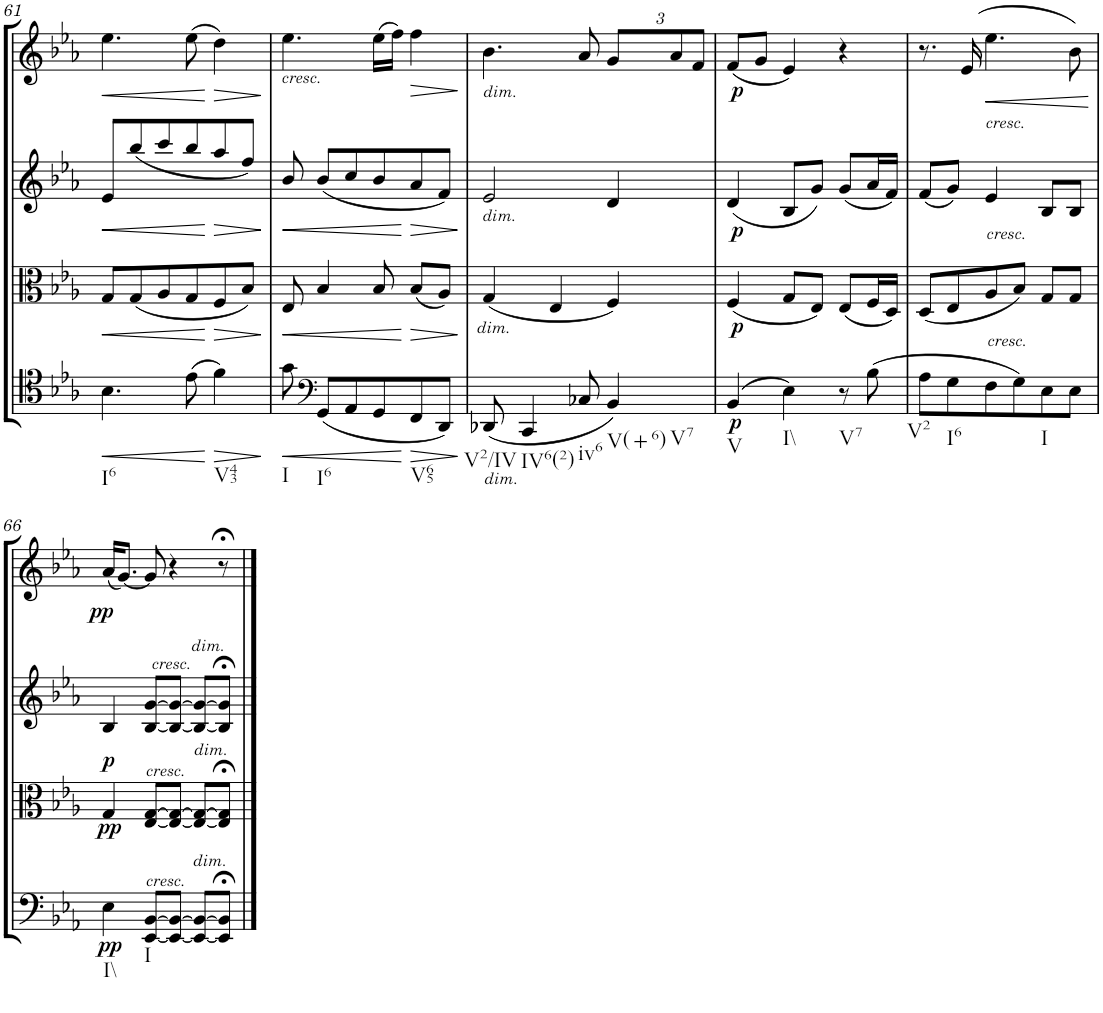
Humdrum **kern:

**kern	**dynam	**kern	**dynam	**kern	**dynam	**kern	**dynam
*part4	*part4	*part3	*part3	*part2	*part2	*part1	*part1
*staff4	*staff4	*staff3	*staff3	*staff2	*staff2	*staff1	*staff1
*I"Cello	*	*I"Viola	*	*I"2nd Violin	*	*I"1st Violin	*
*	*	*I'Vla	*	*I'Vln	*	*I'Vln	*
!!LO:PB:g=z
*clefC4	*	*clefC3	*	*clefG2	*	*clefG2	*
*k[b-e-a-]	*	*k[b-e-a-]	*	*k[b-e-a-]	*	*k[b-e-a-]	*
*E-:	*	*E-:	*	*E-:	*	*E-:	*
*M3/4	*	*M3/4	*	*M3/4	*	*M3/4	*
=61	=61	=61	=61	=61	=61	=61	=61
!LO:TX:b:t=I6	!	!	!	!	!	!	!
!	!LO:HP:b	!	!LO:HP:b	!	!LO:HP:b	!	!LO:HP:b
4.B-\	<	8G/L	<	8e-/L	<	4.ee-\	<
.	.	(8G/	.	(8bb-/	.	.	.
.	.	8A-/	.	8ccc/	.	.	.
(8e-\	.	8G/	.	8bb-/	.	(8ee-\	.
!LO:TX:b:t=V43	!	!	!	!	!	!	!
!	!LO:HP:b	!	!LO:HP:n=1:b	!	!LO:HP:n=1:b	!	!LO:HP:n=1:b
4f\)	>	8F/	[ >	8aa-/	[ >	4dd\)	[ >
.	.	8B-/J)	.	8ff/J)	.	.	.
.	[	.	]	.	]	.	]
=62	=62	=62	=62	=62	=62	=62	=62
!	!	!	!	!	!	!LO:TX:b:i:t=cresc.	!
!LO:TX:b:t=I	!	!	!	!	!	!	!
!	!LO:HP:b	!	!LO:HP:b	!	!LO:HP:b	!	!
8g\	<	8E-/	<	8b-/	<	4.ee-\	.
*clefF4	*	*	*	*	*	*	*
!LO:TX:b:t=I6	!	!	!	!	!	!	!
(8GG/L	.	4B-/	.	(8b-/L	.	.	.
8AA-/	.	.	.	8cc/	.	.	.
8GG/	.	8B-/	.	8b-/	.	(16ee-\LL	.
.	.	.	.	.	.	16ff\JJ)	.
!LO:TX:b:t=V65	!	!	!	!	!	!	!
!	!	!	!LO:HP:n=1:b	!	!LO:HP:n=1:b	!	!LO:HP:b
8FF/	]	(8B-/L	[ >	8a-/	[ >	4ff\	>
8DD/J)	.	8A-/J)	.	8f/J)	.	.	.
.	[	.	]	.	]	.	]
=63	=63	=63	=63	=63	=63	=63	=63
!	!	!	!	!	!	!LO:TX:b:i:t=dim.	!
!	!	!	!	!LO:TX:b:i:t=dim.	!	!	!
!	!	!LO:TX:b:i:t=dim.	!	!	!	!	!
!LO:TX:b:i:t=dim.	!	!	!	!	!	!	!
!LO:TX:b:t=V2/IV	!	!	!	!	!	!	!
(8DD-X/	.	(4G/	.	2e-/	.	4.b-\	.
!LO:TX:b:t=IV6(2)	!	!	!	!	!	!	!
4CC/	.	.	.	.	.	.	.
.	.	4E-/	.	.	.	.	.
!LO:TX:b:t=iv6	!	!	!	!	!	!	!
8C-X/	.	.	.	.	.	8a-/	.
*	*	*	*	*	*	*Xbrackettup	*
!LO:TX:b:t=V(+6)	!	!	!	!	!	!	!
!LO:TX:b:t=V7	!	!	!	!	!	!	!
4BB-/)	.	4F/)	.	4d/	.	12g/L	.
.	.	.	.	.	.	12a-/	.
.	.	.	.	.	.	12f/J	.
=64	=64	=64	=64	=64	=64	=64	=64
!LO:TX:b:t=V	!	!	!	!	!	!	!
!	!LO:DY:b	!	!LO:DY:b	!	!LO:DY:b	!	!LO:DY:b
(4BB-/	p	(4F/	p	(4d/	p	(8f/L	p
.	.	.	.	.	.	8g/J	.
!LO:TX:b:t=I\\	!	!	!	!	!	!	!
4E-\)	.	8G/L	.	8B-/L	.	4e-/)	.
.	.	8E-/J)	.	8g/J)	.	.	.
!LO:TX:b:t=V7	!	!	!	!	!	!	!
8r	.	(8E-/L	.	(8g/L	.	4r	.
(8B-\	.	16F/L	.	16a-/L	.	.	.
.	.	16D/JJ)	.	16f/JJ)	.	.	.
=65	=65	=65	=65	=65	=65	=65	=65
!LO:TX:b:t=V2	!	!	!	!	!	!	!
8A-\L	.	(8D/L	.	(8f/L	.	8.r	.
!LO:TX:b:t=I6	!	!	!	!	!	!	!
8G\	.	8E-/	.	8g/J)	.	.	.
.	.	.	.	.	.	(16e-/	.
!	!	!	!	!LO:TX:a:i:t=cresc.	!	!	!
!	!	!LO:TX:a:i:t=cresc.	!	!	!	!	!
!LO:TX:a:i:t=cresc.	!	!	!	!	!	!	!
!	!	!	!	!	!	!	!LO:HP:b
8F\	.	8A-/	.	4e-/	.	4.ee-\	<
8G\)	.	8B-/J)	.	.	.	.	.
!LO:TX:b:t=I	!	!	!	!	!	!	!
8E-\	.	8G/L	.	8B-/L	.	.	.
8E-\J	.	8G/J	.	8B-/J	.	8b-\)	.
.	.	.	.	.	.	.	[
!!LO:LB:g=z
=66	=66	=66	=66	=66	=66	=66	=66
!LO:TX:b:t=I\\	!	!	!	!	!	!	!
!	!LO:DY:b	!	!LO:DY:a	!	!	!	!
!	!	!	!LO:DY:n=1:b	!	!	!	!
4E-\	pp	4G/	p pp	4B-/	.	(16a-/KL	.
!	!	!	!	!	!	!	!LO:DY:b
.	.	.	.	.	.	[8.g/J)	pp
!	!	!	!	!LO:TX:a:i:t=cresc.	!	!	!
!	!	!LO:TX:a:i:t=cresc.	!	!	!	!	!
!LO:TX:a:i:t=cresc.	!	!	!	!	!	!	!
!LO:TX:b:t=I	!	!	!	!	!	!	!
[8EE-/ [8BB-/L	.	[8E-/ [8G/L	.	[8B-/ [8g/L	.	8g/]	.
8EE-/_ 8BB-/_J	.	8E-/_ 8G/_J	.	8B-/_ 8g/_J	.	4r	.
!	!	!	!	!LO:TX:a:i:t=dim.	!	!	!
!	!	!LO:TX:a:i:t=dim.	!	!	!	!	!
!LO:TX:a:i:t=dim.	!	!	!	!	!	!	!
8EE-/_ 8BB-/_L	.	8E-/_ 8G/_L	.	8B-/_ 8g/_L	.	.	.
8EE-/];< 8BB-/];<J	.	8E-/];< 8G/];<J	.	8B-/];< 8g/];<J	.	8r;<	.
==	==	==	==	==	==	==	==
*-	*-	*-	*-	*-	*-	*-	*-
